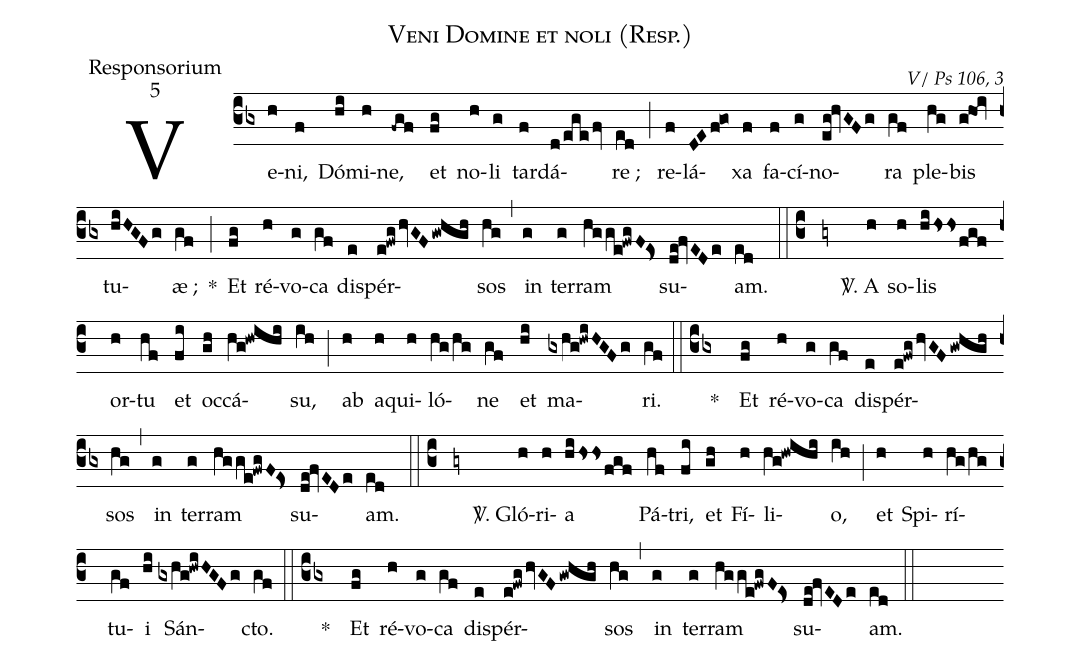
name:Veni Domine et noli (Resp.);
office-part:Responsorium;
mode:5;
commentary:V/ Ps 106, 3;
%%
(cb3)Ve(h)ni,(f) Dó(hi)mi(h)ne,(-fgf) et(fg) no(h)li(g) tar(f)dá(d/ege/fv)re ; (ed) (;) re(f)lá(DEf!go)xa(f) fa(f)cí(g)no(eg!hvGFg)ra(gf) ple(hg)bis(g!hoi) tu(hiHGFg)æ ;(gf) *(;) Et(fg) ré(h)vo(g)ca(gf) di(e)spér(e!fwg/hvGF/gwhgh)sos(hg) (,) in(g) ter(g)ram(hgge!fwgF!Es>) su(de!fvEDe)am.(ed) (::c3)(gy)

<sp>V/</sp>. A(h) so(h)lis(hi/hssfgf) or(h)tu(hf) et(fi) oc(gh)cá(hg!hwihi)su,(ih) (;) ab(h) a(h)qui(h)ló(hg/hg)ne(gf) et(hi) ma(gxhg!hwiHGFg)ri.(gf) (::cb3)
*() Et(fg) ré(h)vo(g)ca(gf) di(e)spér(e!fwg/hvGF/gwhgh)sos(hg) (,) in(g) ter(g)ram(hgge!fwgF!Es>) su(de!fvEDe)am.(ed) (::c3)(gy)

<sp>V/</sp>. Gló(h)ri(h)a(hi/hss/fgf) Pá(hf)tri,(fi) et(gh) Fí(h)li(hg!hwihi)o,(ih) (;) et(h) Spi(h)rí(hg/hg)tu(gf)i(hi) Sán(gxhg!hwiHGFg)cto.(gf) (::cb3)
*() Et(fg) ré(h)vo(g)ca(gf) di(e)spér(e!fwg/hvGF/gwhgh)sos(hg) (,) in(g) ter(g)ram(hgge!fwgF!Es>) su(de!fvEDe)am.(ed) (::)
